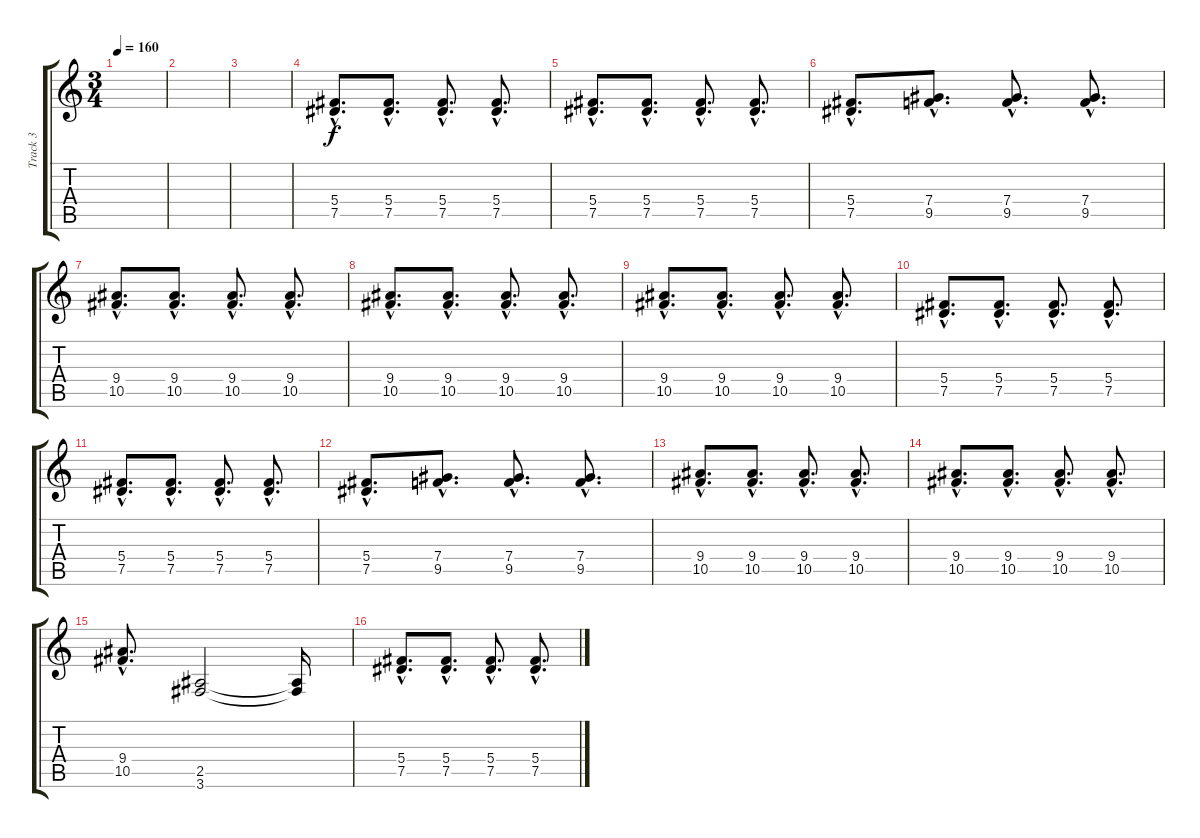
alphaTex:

\track ("Track 3" "Track 3") {instrument overdrivenguitar}
\staff {score tabs}
\tuning (Eb4 Bb3 Gb3 Db3 Ab2 Eb2) {hide}
\ts (3 4)
\tempo 160
\clef g2
\ks c
|
|
|
(5.4{hac} 7.5{hac}).8{d} (5.4{hac} 7.5{hac}).8{d} (5.4{hac} 7.5{hac}).8{d} (5.4{hac} 7.5{hac}).8{d} |
(5.4{hac} 7.5{hac}).8{d} (5.4{hac} 7.5{hac}).8{d} (5.4{hac} 7.5{hac}).8{d} (5.4{hac} 7.5{hac}).8{d} |
(5.4{hac} 7.5{hac}).8{d} (7.4{hac} 9.5{hac}).8{d} (7.4{hac} 9.5{hac}).8{d} (7.4{hac} 9.5{hac}).8{d} |
(9.4{hac} 10.5{hac}).8{d} (9.4{hac} 10.5{hac}).8{d} (9.4{hac} 10.5{hac}).8{d} (9.4{hac} 10.5{hac}).8{d} |
(9.4{hac} 10.5{hac}).8{d} (9.4{hac} 10.5{hac}).8{d} (9.4{hac} 10.5{hac}).8{d} (9.4{hac} 10.5{hac}).8{d} |
(9.4{hac} 10.5{hac}).8{d} (9.4{hac} 10.5{hac}).8{d} (9.4{hac} 10.5{hac}).8{d} (9.4{hac} 10.5{hac}).8{d} |
(5.4{hac} 7.5{hac}).8{d} (5.4{hac} 7.5{hac}).8{d} (5.4{hac} 7.5{hac}).8{d} (5.4{hac} 7.5{hac}).8{d} |
(5.4{hac} 7.5{hac}).8{d} (5.4{hac} 7.5{hac}).8{d} (5.4{hac} 7.5{hac}).8{d} (5.4{hac} 7.5{hac}).8{d} |
(5.4{hac} 7.5{hac}).8{d} (7.4{hac} 9.5{hac}).8{d} (7.4{hac} 9.5{hac}).8{d} (7.4{hac} 9.5{hac}).8{d} |
(9.4{hac} 10.5{hac}).8{d} (9.4{hac} 10.5{hac}).8{d} (9.4{hac} 10.5{hac}).8{d} (9.4{hac} 10.5{hac}).8{d} |
(9.4{hac} 10.5{hac}).8{d} (9.4{hac} 10.5{hac}).8{d} (9.4{hac} 10.5{hac}).8{d} (9.4{hac} 10.5{hac}).8{d} |
(9.4{hac} 10.5{hac}).8{d} (2.5 3.6).2 (2.5{t} 3.6{t}).16 |
(5.4{hac} 7.5{hac}).8{d} (5.4{hac} 7.5{hac}).8{d} (5.4{hac} 7.5{hac}).8{d} (5.4{hac} 7.5{hac}).8{d}
